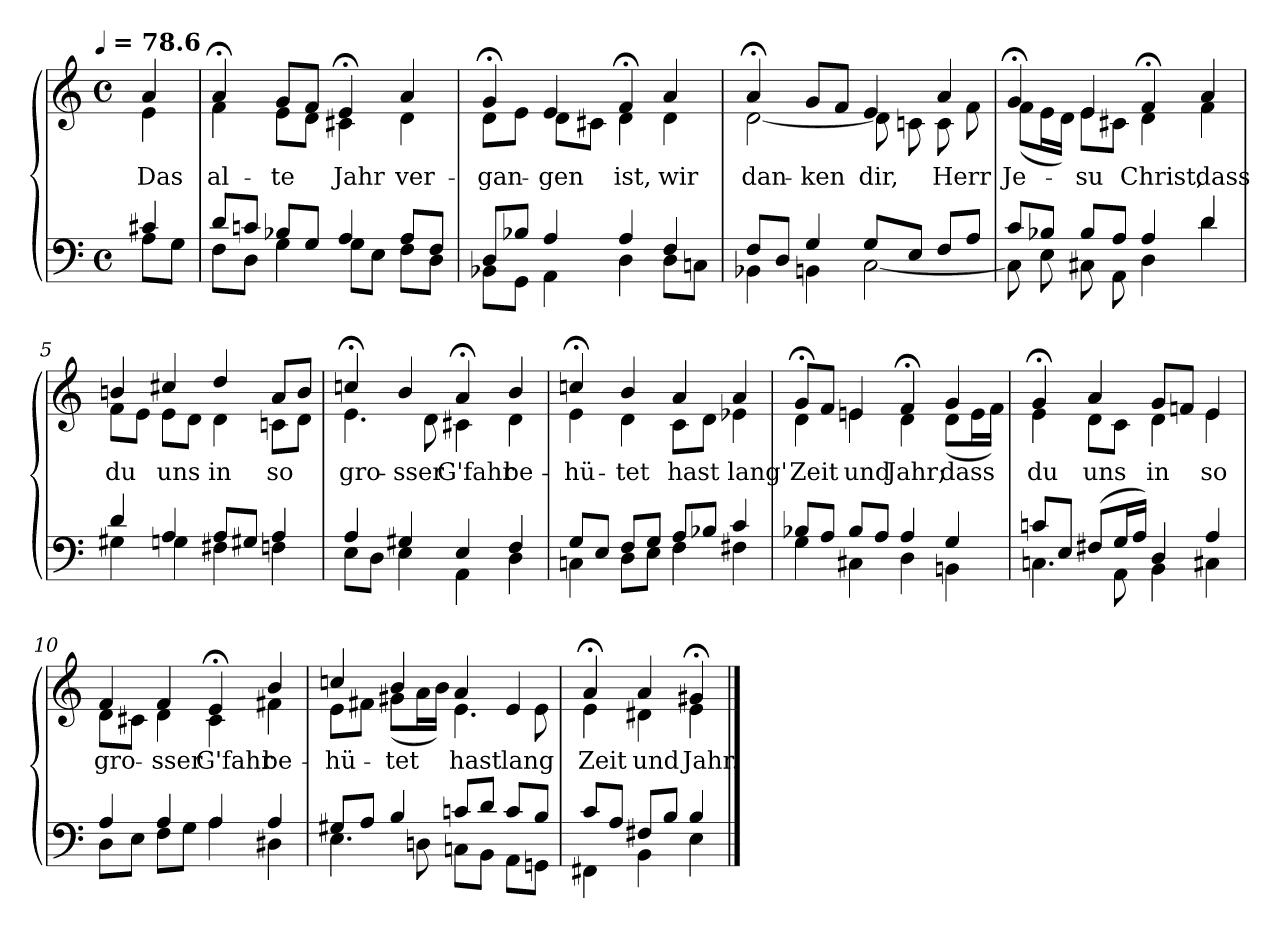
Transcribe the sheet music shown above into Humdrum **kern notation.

**kern	**kern	**text	**dynam
*part1	*part1	*part1	*part1
*staff2	*staff1	*staff1	*staff1/2
*clefF4	*clefG2	*	*
!!LO:TX:omd:t=[quarter] = 78.6
*M4/4	*M4/4	*	*
*met(c)	*met(c)	*	*
*MM78	*MM78	*	*
=	=	=	=
*^	*^	*	*
4c#X	8AL	4a	4e	Das	.
.	8GJ	.	.	.	.
=1	=1	=1	=1	=1	=1
8dL	8FL	4a;<	4f	al-	.
8cnJ	8DJ	.	.	.	.
8B-XL	4G	8gL	8eL	-te	.
8GJ	.	8fJ	8dJ	.	.
4A	8GL	4e;<	4c#X	Jahr	.
.	8EJ	.	.	.	.
8AL	8FL	4a	4d	ver-	.
8FJ	8DJ	.	.	.	.
=2	=2	=2	=2	=2	=2
8DL	8BB-XL	4g;<	8dL	-gan-	.
8B-XJ	8GGJ	.	8eJ	.	.
4A	4AA	4e	8dL	-gen	♩ = 74
.	.	.	8c#XJ	.	.
4A	4D	4f;<	4d	ist,	.
4F	8DL	4a	4d	wir	♩ = 76.5
.	8CnJ	.	.	.	.
=3	=3	=3	=3	=3	=3
*	*	*MM77	*	*	*
8FL	4BB-X	4a;<	[2d	dan-	.
8DJ	.	.	.	.	.
4G	4BBn	8gL	.	-ken	.
.	.	8fJ	.	.	.
8GL	[2C	4e	8d]	dir,	.
8EJ	.	.	8cn	.	.
8FL	.	4a	8c	Herr	.
8AJ	.	.	8f	.	.
!!LO:LB:g=z	!!
=4	=4	=4	=4	=4	=4
*	*	*MM78	*	*	*
8cL	8C]	4g;<	(8fL	Je-	.
8B-XJ	8E	.	16eL	.	.
.	.	.	16dJJ)	.	.
8B-L	8C#X	4e	8eL	-su	♩ = 75
8AJ	8AA	.	8c#XJ	.	.
4A	4D	4f;<	4d	Christ,	.
4d	4d	4a	4f	dass	♩ = 77
=5	=5	=5	=5	=5	=5
4d	4G#X	4bn	8fL	du	.
.	.	.	8eJ	.	.
4A	4Gn	4cc#X	8eL	uns	.
.	.	.	8dJ	.	.
8AL	4F#X	4dd	4d	in	.
8G#XJ	.	.	.	.	.
4A	4Fn	8aL	8cnL	so	.
.	.	8bJ	8dJ	.	.
=6	=6	=6	=6	=6	=6
*	*	*MM77	*	*	*
4A	8EL	4ccn;<	4.e	gro-	.
.	8DJ	.	.	.	.
4G#X	4E	4b	.	sser	♩ = 76
.	.	.	8d	.	.
4E	4AA	4a;<	4c#X	G'fahr	.
4F	4D	4b	4d	be-	.
!!LO:LB:g=z	!!
=7	=7	=7	=7	=7	=7
*	*	*MM76	*	*	*
8GL	4Cn	4ccn;<	4e	-hü-	.
8EJ	.	.	.	.	.
8FL	8DL	4b	4d	-tet	.
8GJ	8EJ	.	.	.	.
8AL	4F	4a	8cL	hast	♩ = 75
8B-XJ	.	.	8dJ	.	.
4c	4F#X	4a	4e-X	lang'	.
=8	=8	=8	=8	=8	=8
8B-XL	4G	8g;<L	4d	Zeit	.
8AJ	.	8fJ	.	.	.
8B-L	4C#X	4en	4e	und	.
8AJ	.	.	.	.	.
4A	4D	4f;<	4d	Jahr;	.
4G	4BBn	4g	(8dL	dass	♩ = 74.6
.	.	.	16eL	.	.
.	.	.	16fJJ)	.	.
=9	=9	=9	=9	=9	=9
8cnL	4.Cn	4g;<	4e	du	.
8EJ	.	.	.	.	.
(8F#XL	.	4a	8dL	uns	.
16GL	8AA	.	8cJ	.	.
16AJJ)	.	.	.	.	.
4D	4BB	8gL	4d	in	.
.	.	8fnJ	.	.	.
4A	4C#X	4e	4e	so	.
!!LO:LB:g=z	!!
=10	=10	=10	=10	=10	=10
*	*	*MM74	*	*	*
4A	8DL	4f	8dL	gro-	.
.	8EJ	.	8c#XJ	.	.
4A	8FL	4f	4d	-sser	.
.	8GJ	.	.	.	.
4A	4A	4e;<	4c#	G'fahr	.
4A	4D#X	4b	4f#X	be-	♩ = 72
=11	=11	=11	=11	=11	=11
8G#XL	4.E	4ccn	8eL	-hü-	.
8AJ	.	.	8f#XJ	.	.
4B	.	4b	(8g#XL	-tet	.
.	8Dn	.	16aL	.	.
.	.	.	16bJJ)	.	.
8cnL	8CnL	4a	4.e	hast	♩ = 70
8dJ	8BBJ	.	.	.	.
8cL	8AAL	4e	.	lang	.
8BJ	8GGnJ	.	8e	.	.
=12	=12	=12	=12	=12	=12
*	*	*MM68	*	*	*
8cL	4FF#X	4a;<	4e	Zeit	.
8AJ	.	.	.	.	.
8F#XL	4BB	4a	4d#X	und	♩ = 60
8BJ	.	.	.	.	.
4B	4E	4g#X;<	4e	Jahr.	.
*v	*v	*	*	*	*
*	*v	*v	*	*
==	==	==	==
*-	*-	*-	*-
